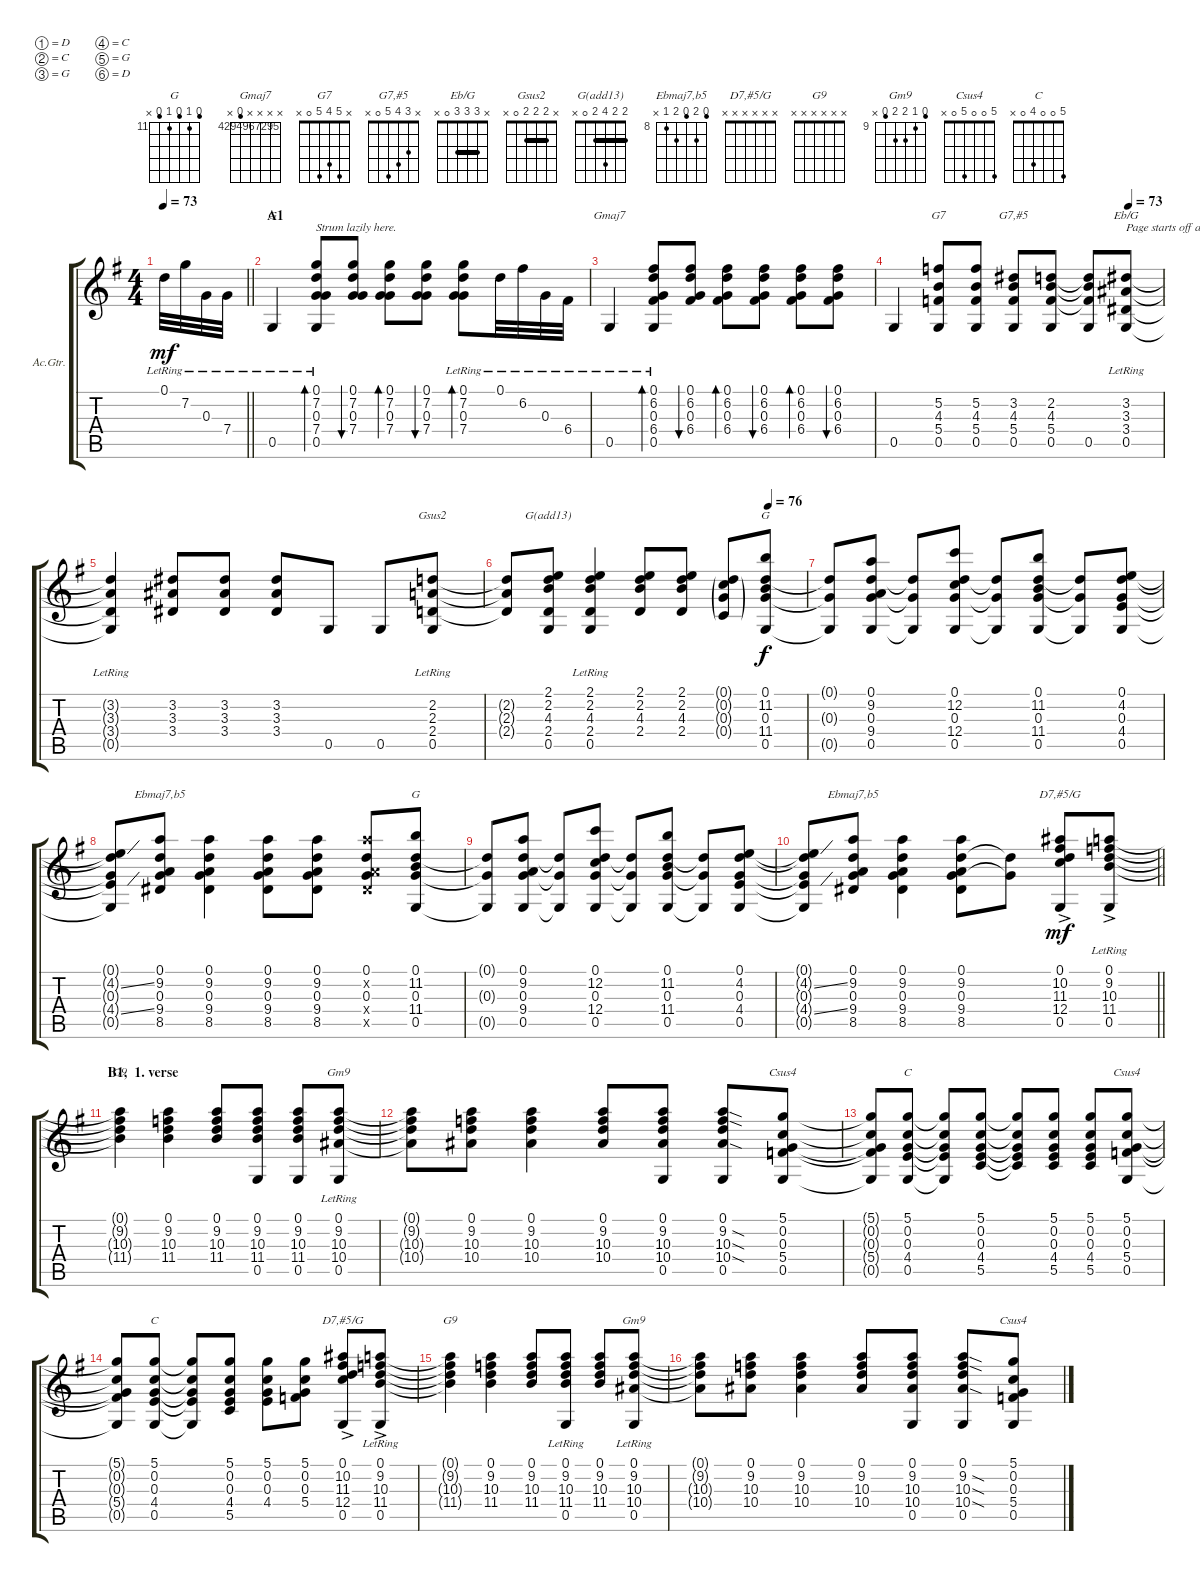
\bracketExtendMode groupsimilarinstruments
\firstSystemTrackNameOrientation horizontal
\otherSystemsTrackNameOrientation horizontal
\track ("Acoustic guitar, main" "Ac.Gtr.") {instrument acousticguitarsteel}
\staff {score tabs}
\tuning (D4 C4 G3 C3 G2 D2)
\chord ("G" x x x x 4294967294 x) {firstfret 4294967295}
\chord ("Gmaj7" x x x x 4294967294 x) {firstfret 4294967295}
\chord ("G7" x 5 4 5 0 x)
\chord ("G7,#5" x 3 4 5 0 x)
\chord ("Eb/G" x 3 3 3 0 x) {barre (3 3)}
\chord ("Gsus2" x 2 2 2 0 x) {barre (2 2)}
\chord ("G(add13)" 2 2 4 2 0 x) {barre (2 2)}
\chord ("G" 10 11 10 11 10 x) {firstfret 11}
\chord ("Ebmaj7,b5" 7 9 7 9 8 x) {firstfret 8}
\chord ("D7,#5/G" x x x x x x)
\chord ("G9" x x x x x x)
\chord ("Gm9" 8 9 10 10 8 x) {firstfret 9}
\chord ("Csus4" 5 0 0 5 0 x)
\chord ("C" 5 0 0 4 0 x)
\ts (4 4)
\beaming (8 2 2 2 2)
\ac
\tempo 73
\clef g2
\barLineRight lightlight
\ks g
0.1{lr}.32{dy mf instrument acousticguitarsteel} 7.2{lr}.32 0.3{lr}.32 7.4{lr}.32 |
\section ("" "A1")
0.5{lr}.4{ch "G"} (0.1 7.2 0.3 7.4 0.5{lr}).8{bd 30 txt "Strum lazily here."} (0.1 7.2 0.3 7.4).8{bu 30} (0.1 7.2 0.3 7.4).8{bd 30} (0.1 7.2 0.3 7.4).8{bu 30} (0.1{lr} 7.2 0.3{lr} 7.4).8{bd 30} 0.1{lr}.32 6.2{lr}.32 0.3{lr}.32 6.4{lr}.32 |
0.5{lr}.4{ch "Gmaj7"} (0.1 6.2 0.3 6.4 0.5{lr}).8{bd 30} (0.1 6.2 0.3 6.4).8{bu 30} (0.1 6.2 0.3 6.4).8{bd 30} (0.1 6.2 0.3 6.4).8{bu 30} (0.1 6.2 0.3 6.4).8{bd 30} (0.1 6.2 0.3 6.4).8{bu 30} |
\tempo (73 0.875)
0.5.4 (5.2 4.3 5.4 0.5).8{ch "G7"} (5.2 4.3 5.4 0.5).8 (3.2 4.3 5.4 0.5).8{ch "G7,#5"} (2.2 4.3 5.4 0.5).8 (2.2{t} 4.3{t} 5.4{t} 0.5).8 (3.2 3.3 3.4 0.5{lr}).8{ch "Eb/G" txt "Page starts off a bit too slow and speeds up here."} |
(3.2{t} 3.3{t} 3.4{t} 0.5{lr t}).4 (3.2 3.3 3.4).8 (3.2 3.3 3.4).8 (3.2 3.3 3.4).8 0.5.8 0.5.8 (2.2 2.3 2.4 0.5{lr}).8{ch "Gsus2"} |
\tempo (76 0.875)
(2.2{t} 2.3{t} 2.4{t}).8 (2.1 2.2 4.3 2.4 0.5).8{ch "G(add13)"} (2.1 2.2 4.3 2.4 0.5{lr}).4 (2.1 2.2 4.3 2.4).8 (2.1 2.2 4.3 2.4).8 (0.1{g} 0.2{g} 0.3{g} 0.4{g}).8 (0.1 11.2 0.3 11.4 0.5).8{ch "G" dy f} |
(0.1{t} 0.3{t} 0.5{t}).8 (0.1 9.2 0.3 9.4 0.5).8 (0.1{t} 0.3{t} 0.5{t}).8 (0.1 12.2 0.3 12.4 0.5).8 (0.1{t} 0.3{t} 0.5{t}).8 (0.1 11.2 0.3 11.4 0.5).8 (0.1{t} 0.3{t} 0.5{t}).8 (0.1 4.2 0.3 4.4 0.5).8 |
(0.1{t} 4.2{ss t} 0.3{t} 4.4{ss t} 0.5{t}).8 (0.1 9.2 0.3 9.4 8.5).8{ch "Ebmaj7,b5"} (0.1 9.2 0.3 9.4 8.5).4 (0.1 9.2 0.3 9.4 8.5).8 (0.1 9.2 0.3 9.4 8.5).8 (0.1 9.2{x} 0.3 9.4{x} 8.5{x}).8 (0.1 11.2 0.3 11.4 0.5).8{ch "G"} |
(0.1{t} 0.3{t} 0.5{t}).8 (0.1 9.2 0.3 9.4 0.5).8 (0.1{t} 0.3{t} 0.5{t}).8 (0.1 12.2 0.3 12.4 0.5).8 (0.1{t} 0.3{t} 0.5{t}).8 (0.1 11.2 0.3 11.4 0.5).8 (0.1{t} 0.3{t} 0.5{t}).8 (0.1 4.2 0.3 4.4 0.5).8 |
\barLineRight lightlight
(0.1{t} 4.2{ss t} 0.3{t} 4.4{ss t} 0.5{t}).8 (0.1 9.2 0.3 9.4 8.5).8{ch "Ebmaj7,b5"} (0.1 9.2 0.3 9.4 8.5).4 (0.1 9.2 0.3 9.4 8.5).8 (0.1{t} 0.3{t}).8 (0.1{ac} 10.2{ac} 11.3{ac} 12.4{ac} 0.5{ac}).8{ch "D7,#5/G" dy mf} (0.1{ac} 9.2{ac} 10.3{ac} 11.4{ac} 0.5{ac lr}).8 |
\section ("" "B1,  1. verse")
(0.1{t} 9.2{t} 10.3{t} 11.4{t}).4{ch "G9"} (0.1 9.2 10.3 11.4).4 (0.1 9.2 10.3 11.4).8 (0.1 9.2 10.3 11.4 0.5).8 (0.1 9.2 10.3 11.4 0.5).8 (0.1 9.2 10.3 10.4 0.5{lr}).8{ch "Gm9"} |
(0.1{t} 9.2{t} 10.3{t} 10.4{t}).8 (0.1 9.2 10.3 10.4).8 (0.1 9.2 10.3 10.4).4 (0.1 9.2 10.3 10.4).8 (0.1 9.2 10.3 10.4 0.5).8 (0.1 9.2{sod} 10.3{sod} 10.4{sod} 0.5).8 (5.1 0.2 0.3 5.4 0.5).8{ch "Csus4"} |
(5.1{t} 0.2{t} 0.3{t} 5.4{t} 0.5{t}).8 (5.1 0.2 0.3 4.4 0.5).8{ch "C"} (5.1{t} 0.2{t} 0.3{t} 4.4{t} 0.5{t}).8 (5.1 0.2 0.3 4.4 5.5).8 (5.1{t} 0.2{t} 0.3{t} 4.4{t} 5.5{t}).8 (5.1 0.2 0.3 4.4 5.5).8 (5.1 0.2 0.3 4.4 5.5).8 (5.1 0.2 0.3 5.4 0.5).8{ch "Csus4"} |
(5.1{t} 0.2{t} 0.3{t} 5.4{t} 0.5{t}).8 (5.1 0.2 0.3 4.4 0.5).8{ch "C"} (5.1{t} 0.2{t} 0.3{t} 4.4{t} 0.5{t}).8 (5.1 0.2 0.3 4.4 5.5).8 (5.1 0.2 0.3 4.4).8 (5.1 0.2 0.3 5.4).8 (0.1{ac} 10.2{ac} 11.3{ac} 12.4{ac} 0.5{ac}).8{ch "D7,#5/G"} (0.1{ac} 9.2{ac} 10.3{ac} 11.4{ac} 0.5{ac lr}).8 |
(0.1{t} 9.2{t} 10.3{t} 11.4{t}).4{ch "G9"} (0.1 9.2 10.3 11.4).4 (0.1 9.2 10.3 11.4).8 (0.1 9.2 10.3 11.4 0.5{lr}).8 (0.1 9.2 10.3 11.4).8 (0.1 9.2 10.3 10.4 0.5{lr}).8{ch "Gm9"} |
(0.1{t} 9.2{t} 10.3{t} 10.4{t}).8 (0.1 9.2 10.3 10.4).8 (0.1 9.2 10.3 10.4).4 (0.1 9.2 10.3 10.4).8 (0.1 9.2 10.3 10.4 0.5).8 (0.1 9.2{sod} 10.3{sod} 10.4{sod} 0.5).8 (5.1 0.2 0.3 5.4 0.5).8{ch "Csus4"}
